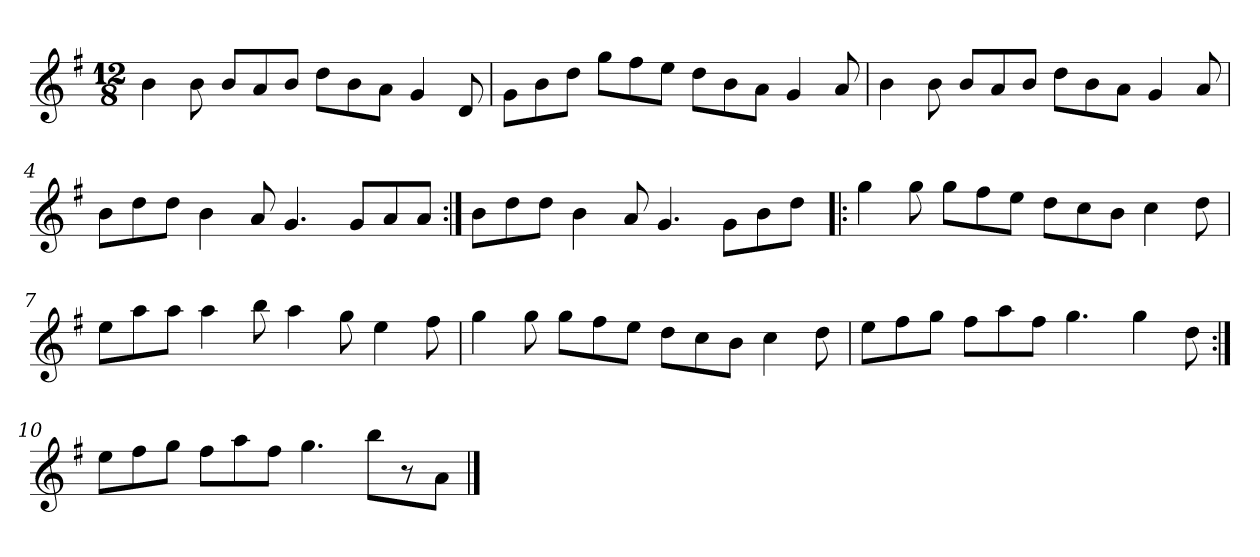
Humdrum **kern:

**kern
*part1
*staff1
*clefG2
*k[f#]
*G:
*M12/8
=1
4b\
8b\
8b/L
8a/
8b/J
8dd\L
8b\
8a\J
4g/
8d/
=2
8g\L
8b\
8dd\J
8gg\L
8ff#\
8ee\J
8dd\L
8b\
8a\J
4g/
8a/
=3
4b\
8b\
8b/L
8a/
8b/J
8dd\L
8b\
8a\J
4g/
8a/
!!LO:LB:g=z
=4
8b\L
8dd\
8dd\J
4b\
8a/
4.g/
8g/L
8a/
8a/J
=5:|!
8b\L
8dd\
8dd\J
4b\
8a/
4.g/
8g\L
8b\
8dd\J
=6!|:
4gg\
8gg\
8gg\L
8ff#\
8ee\J
8dd\L
8cc\
8b\J
4cc\
8dd\
=7
8ee\L
8aa\
8aa\J
4aa\
8bb\
4aa\
8gg\
4ee\
8ff#\
!!LO:LB:g=z
=8
4gg\
8gg\
8gg\L
8ff#\
8ee\J
8dd\L
8cc\
8b\J
4cc\
8dd\
=9
8ee\L
8ff#\
8gg\J
8ff#\L
8aa\
8ff#\J
4.gg\
4gg\
8dd\
=10:|!
8ee\L
8ff#\
8gg\J
8ff#\L
8aa\
8ff#\J
4.gg\
8bb\L
8r
8a\J
==
*-
